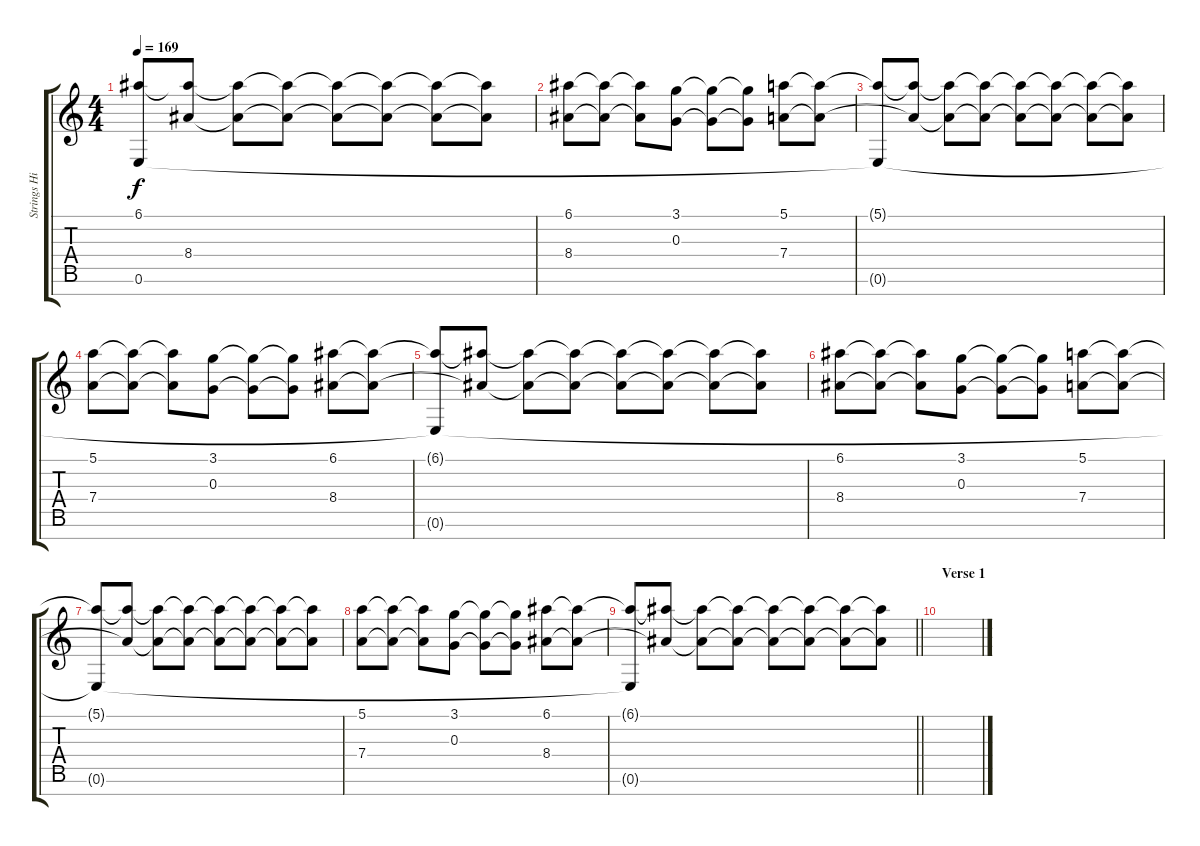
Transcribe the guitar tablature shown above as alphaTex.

\track ("Strings High" "Strings Hi") {instrument stringensemble1}
\staff {score tabs}
\tuning (E5 B4 G4 D4 A3 E3 A2) {hide}
\ts (4 4)
\tempo 169
\clef g2
\ks c
(6.1{t} 0.6{t}).8{dy f} (6.1{t} 8.4{t}).8 (6.1{t} 8.4{t}).8 (6.1{t} 8.4{t}).8 (6.1{t} 8.4{t}).8 (6.1{t} 8.4{t}).8 (6.1{t} 8.4{t}).8 (6.1{t} 8.4{t}).8 |
(6.1 8.4).8 (6.1{t} 8.4{t}).8 (6.1{t} 8.4{t}).8 (3.1 0.3).8 (3.1{t} 0.3{t}).8 (3.1{t} 0.3{t}).8 (5.1 7.4).8 (5.1{t} 7.4{t}).8 |
(5.1{t} 0.6{t}).8 (5.1{t} 7.4{t}).8 (5.1{t} 7.4{t}).8 (5.1{t} 7.4{t}).8 (5.1{t} 7.4{t}).8 (5.1{t} 7.4{t}).8 (5.1{t} 7.4{t}).8 (5.1{t} 7.4{t}).8 |
(5.1 7.4).8 (5.1{t} 7.4{t}).8 (5.1{t} 7.4{t}).8 (3.1 0.3).8 (3.1{t} 0.3{t}).8 (3.1{t} 0.3{t}).8 (6.1 8.4).8 (6.1{t} 8.4{t}).8 |
(6.1{t} 0.6{t}).8 (6.1{t} 8.4{t}).8 (6.1{t} 8.4{t}).8 (6.1{t} 8.4{t}).8 (6.1{t} 8.4{t}).8 (6.1{t} 8.4{t}).8 (6.1{t} 8.4{t}).8 (6.1{t} 8.4{t}).8 |
(6.1 8.4).8 (6.1{t} 8.4{t}).8 (6.1{t} 8.4{t}).8 (3.1 0.3).8 (3.1{t} 0.3{t}).8 (3.1{t} 0.3{t}).8 (5.1 7.4).8 (5.1{t} 7.4{t}).8 |
(5.1{t} 0.6{t}).8 (5.1{t} 7.4{t}).8 (5.1{t} 7.4{t}).8 (5.1{t} 7.4{t}).8 (5.1{t} 7.4{t}).8 (5.1{t} 7.4{t}).8 (5.1{t} 7.4{t}).8 (5.1{t} 7.4{t}).8 |
(5.1 7.4).8 (5.1{t} 7.4{t}).8 (5.1{t} 7.4{t}).8 (3.1 0.3).8 (3.1{t} 0.3{t}).8 (3.1{t} 0.3{t}).8 (6.1 8.4).8 (6.1{t} 8.4{t}).8 |
\barLineRight lightlight
(6.1{t} 0.6{t}).8 (6.1{t} 8.4{t}).8 (6.1{t} 8.4{t}).8 (6.1{t} 8.4{t}).8 (6.1{t} 8.4{t}).8 (6.1{t} 8.4{t}).8 (6.1{t} 8.4{t}).8 (6.1{t} 8.4{t}).8 |
\section ("" "Verse 1")
